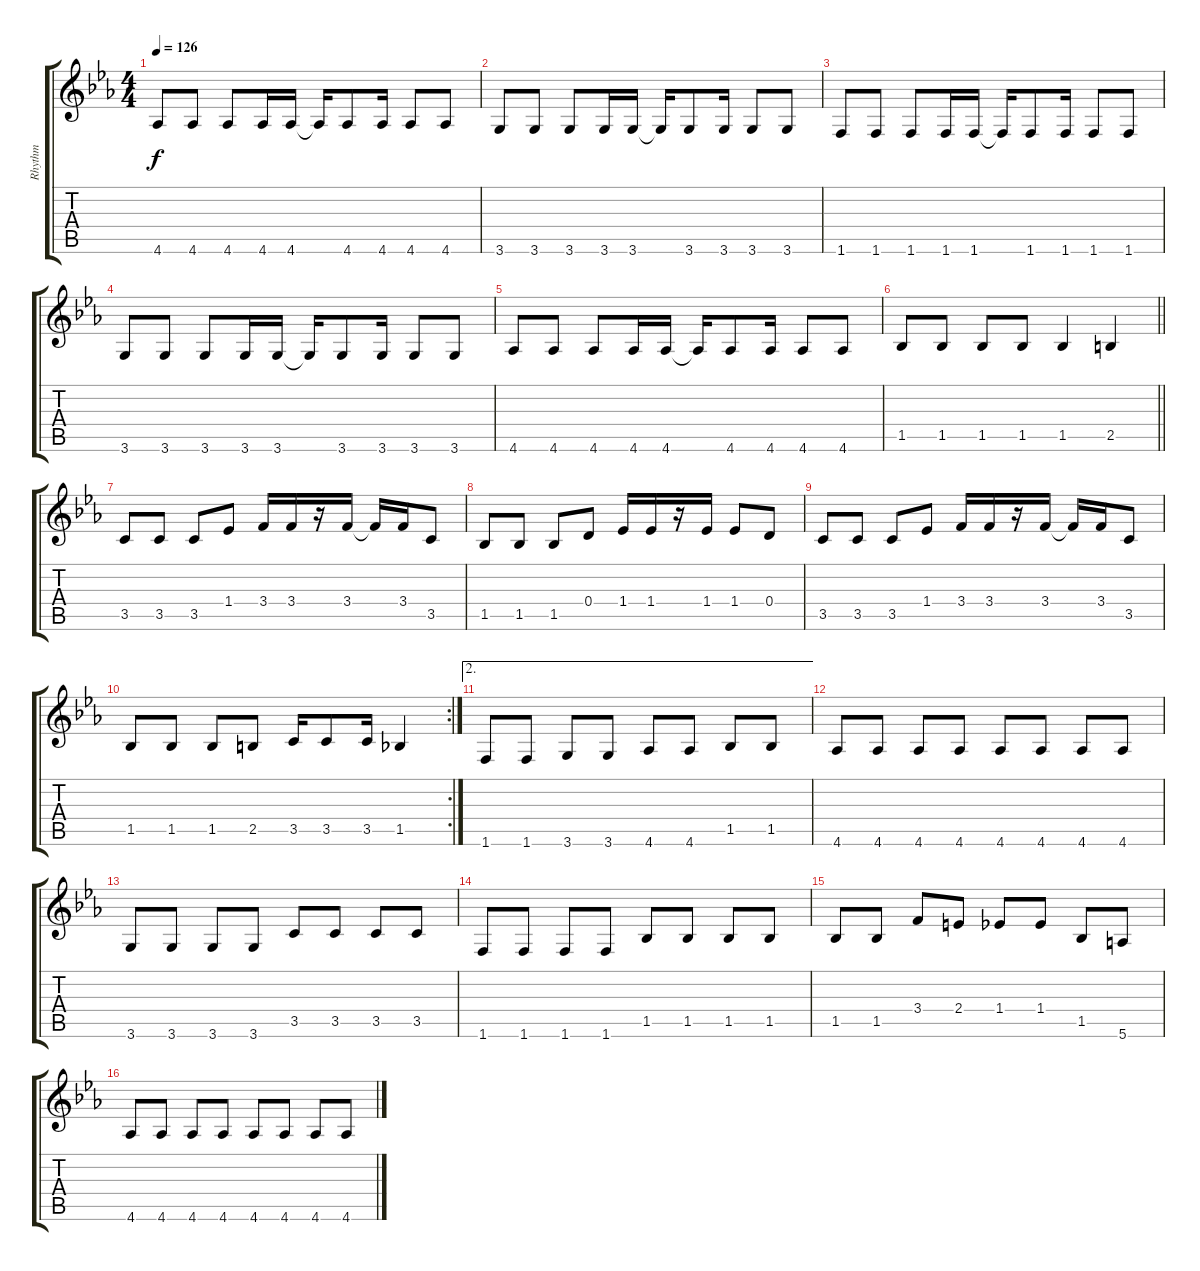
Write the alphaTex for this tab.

\track ("Rhythm" "Rhythm") {instrument distortionguitar}
\staff {score tabs}
\tuning (E4 B3 G3 D3 A2 E2) {hide}
\ts (4 4)
\tempo 126
\clef g2
\ks eb
4.6.8{dy f} 4.6.8 4.6.8 4.6.16 4.6.16 4.6{t}.16 4.6.8 4.6.16 4.6.8 4.6.8 |
3.6.8 3.6.8 3.6.8 3.6.16 3.6.16 3.6{t}.16 3.6.8 3.6.16 3.6.8 3.6.8 |
1.6.8 1.6.8 1.6.8 1.6.16 1.6.16 1.6{t}.16 1.6.8 1.6.16 1.6.8 1.6.8 |
3.6.8 3.6.8 3.6.8 3.6.16 3.6.16 3.6{t}.16 3.6.8 3.6.16 3.6.8 3.6.8 |
4.6.8 4.6.8 4.6.8 4.6.16 4.6.16 4.6{t}.16 4.6.8 4.6.16 4.6.8 4.6.8 |
\barLineRight lightlight
1.5.8 1.5.8 1.5.8 1.5.8 1.5.4 2.5.4 |
3.5.8 3.5.8 3.5.8 1.4.8 3.4.16 3.4.16 r.16 3.4.16 3.4{t}.16 3.4.16 3.5.8 |
1.5.8 1.5.8 1.5.8 0.4.8 1.4.16 1.4.16 r.16 1.4.16 1.4.8 0.4.8 |
3.5.8 3.5.8 3.5.8 1.4.8 3.4.16 3.4.16 r.16 3.4.16 3.4{t}.16 3.4.16 3.5.8 |
\rc 2
1.5.8 1.5.8 1.5.8 2.5.8 3.5.16 3.5.8 3.5.16 1.5.4 |
\ae 2
1.6.8 1.6.8 3.6.8 3.6.8 4.6.8 4.6.8 1.5.8 1.5.8 |
4.6.8 4.6.8 4.6.8 4.6.8 4.6.8 4.6.8 4.6.8 4.6.8 |
3.6.8 3.6.8 3.6.8 3.6.8 3.5.8 3.5.8 3.5.8 3.5.8 |
1.6.8 1.6.8 1.6.8 1.6.8 1.5.8 1.5.8 1.5.8 1.5.8 |
1.5.8 1.5.8 3.4.8 2.4.8 1.4.8 1.4.8 1.5.8 5.6.8 |
4.6.8 4.6.8 4.6.8 4.6.8 4.6.8 4.6.8 4.6.8 4.6.8
